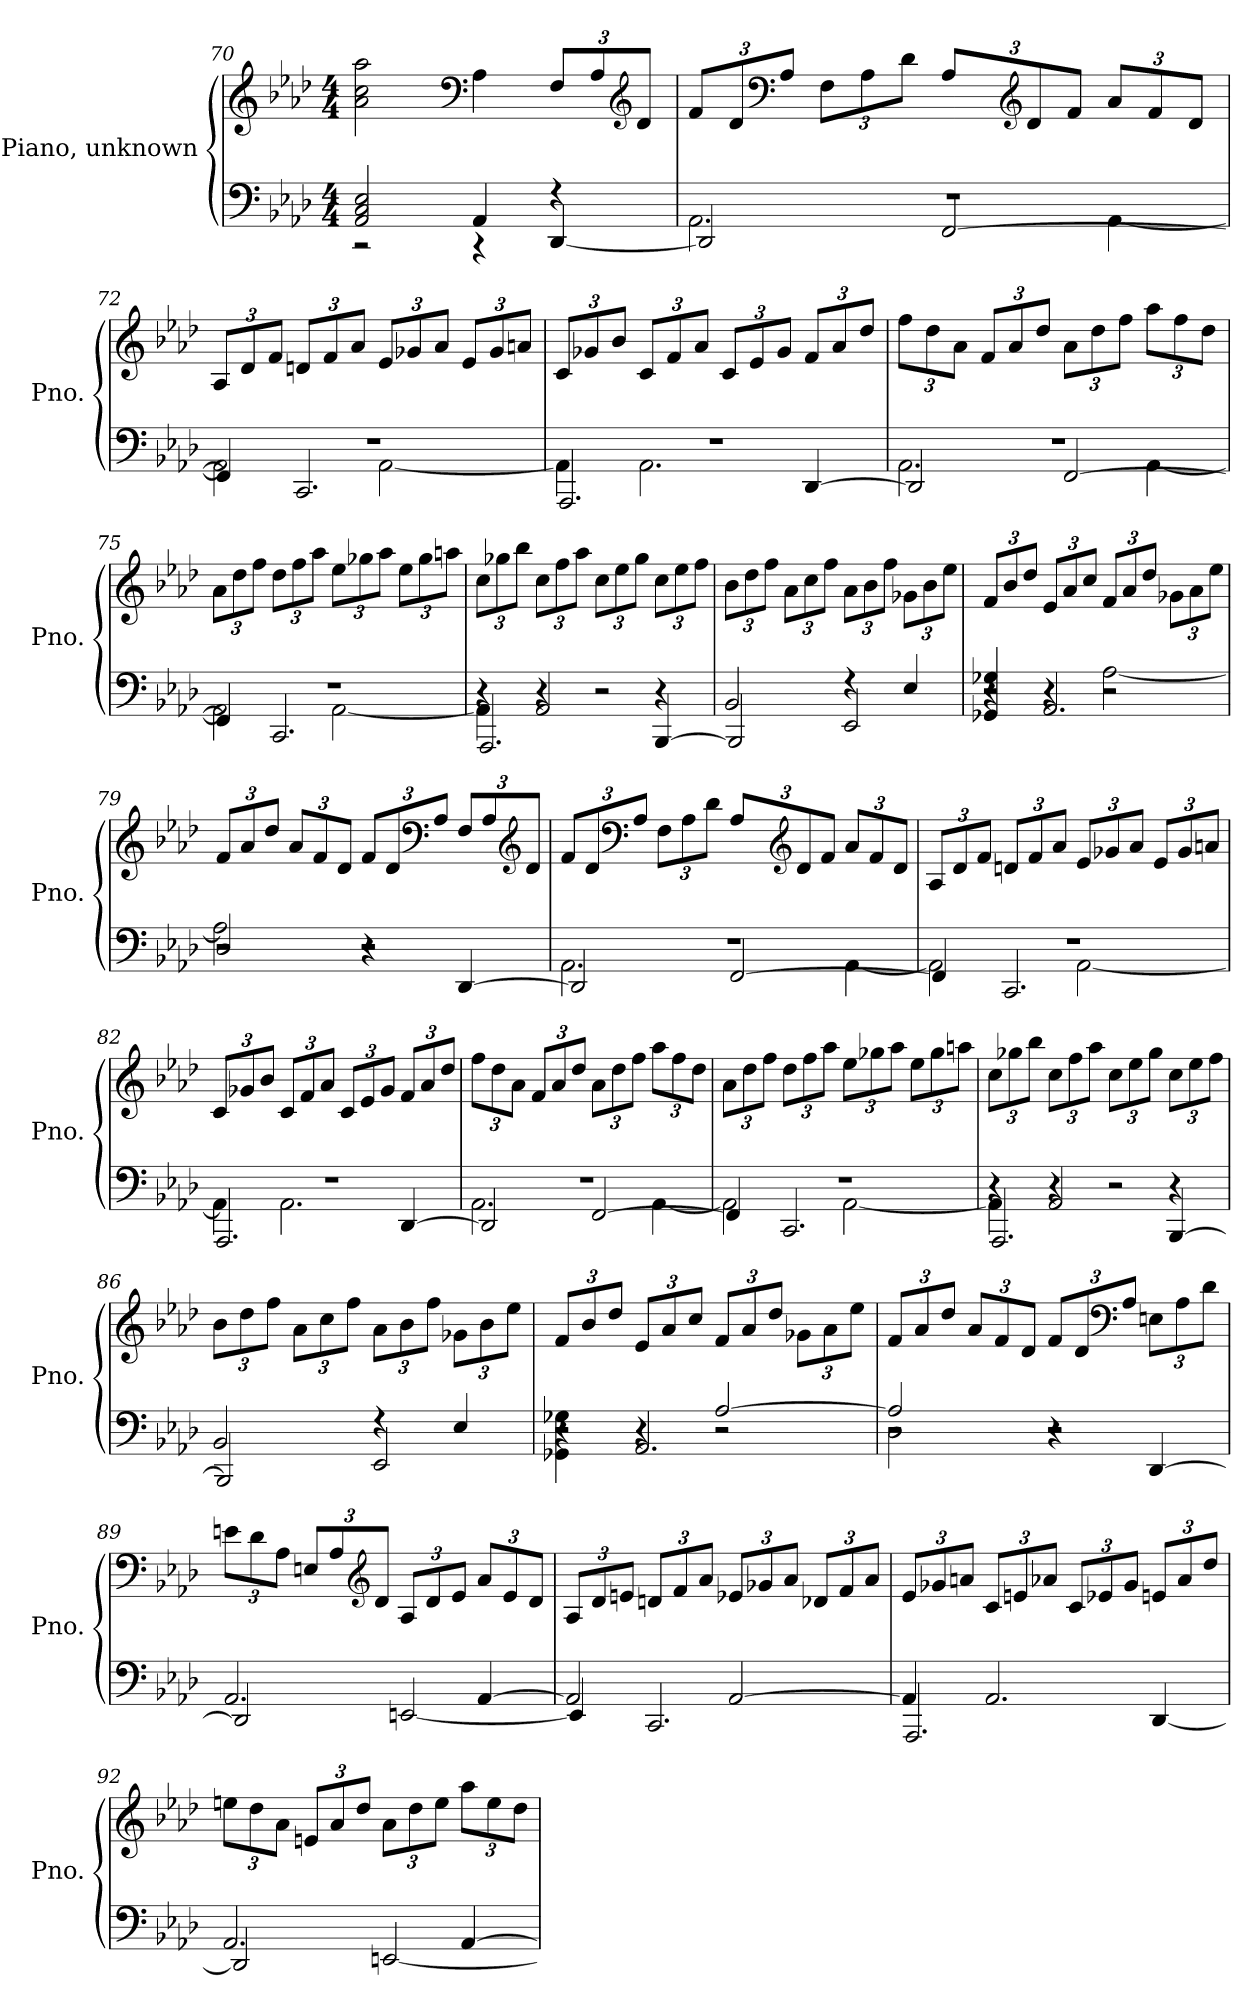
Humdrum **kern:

**kern	**kern
*part1	*part1
*staff2	*staff1
*I"Piano, unknown	*
*I'Pno.	*
*clefF4	*clefG2
*k[b-e-a-d-]	*k[b-e-a-d-]
*M4/4	*M4/4
=70	=70
*^	*
2AA-/ 2C/ 2E-/	2r	2a-\ 2cc\ 2aa-\
*	*	*clefF4
4AA-/	4r	4A-\
*	*	*Xbrackettup
4r	[4DD-/	12F/L
.	.	12A-/
*	*	*clefG2
.	.	12d-/J
=71	=71	=71
*	*^	*
1r	2.AA-\	2DD-/]	12f/L
.	.	.	12d-/
*	*	*	*clefF4
.	.	.	12A-/J
.	.	.	12F\L
.	.	.	12A-\
.	.	.	12d-\J
.	.	[2FF/	12A-/L
*	*	*	*clefG2
.	.	.	12d-/
.	.	.	12f/J
.	[4AA-\	.	12a-/L
.	.	.	12f/
.	.	.	12d-/J
!!LO:LB:g=z
=72	=72	=72	=72
1r	2AA-\]	4FF/]	12A-/L
.	.	.	12d-/
.	.	.	12f/J
.	.	2.CC/	12dn/L
.	.	.	12f/
.	.	.	12a-/J
.	[2AA-\	.	12e-/L
.	.	.	12g-X/
.	.	.	12a-/J
.	.	.	12e-/L
.	.	.	12g-/
.	.	.	12an/J
=73	=73	=73	=73
1r	4AA-\]	2.AAA-/	12c/L
.	.	.	12g-X/
.	.	.	12b-/J
.	2.AA-\	.	12c/L
.	.	.	12f/
.	.	.	12a-/J
.	.	.	12c/L
.	.	.	12e-/
.	.	.	12g-/J
.	.	[4DD-/	12f/L
.	.	.	12a-/
.	.	.	12dd-/J
=74	=74	=74	=74
1r	2.AA-\	2DD-/]	12ff\L
.	.	.	12dd-\
.	.	.	12a-\J
.	.	.	12f/L
.	.	.	12a-/
.	.	.	12dd-/J
.	.	[2FF/	12a-\L
.	.	.	12dd-\
.	.	.	12ff\J
.	[4AA-\	.	12aa-\L
.	.	.	12ff\
.	.	.	12dd-\J
!!LO:LB:g=z
=75	=75	=75	=75
1r	2AA-\]	4FF/]	12a-\L
.	.	.	12dd-\
.	.	.	12ff\J
.	.	2.CC/	12dd-\L
.	.	.	12ff\
.	.	.	12aa-\J
.	[2AA-\	.	12ee-\L
.	.	.	12gg-X\
.	.	.	12aa-\J
.	.	.	12ee-\L
.	.	.	12gg-\
.	.	.	12aan\J
=76	=76	=76	=76
4r	4AA-\]	2.AAA-/	12cc\L
.	.	.	12gg-X\
.	.	.	12bb-\J
2AA-/	4r	.	12cc\L
.	.	.	12ff\
.	.	.	12aa-\J
.	2r	.	12cc\L
.	.	.	12ee-\
.	.	.	12gg-\J
4r	.	[4BBB-/	12cc\L
.	.	.	12ee-\
.	.	.	12ff\J
*	*v	*v	*
=77	=77	=77
2BB-/	2BBB-/]	12b-\L
.	.	12dd-\
.	.	12ff\J
.	.	12a-\L
.	.	12cc\
.	.	12ff\J
4r	2EE-/	12a-\L
.	.	12b-\
.	.	12ff\J
4E-/	.	12g-X\L
.	.	12b-\
.	.	12ee-\J
!!LO:LB:g=z
=78	=78	=78
*	*^	*
4GG-X/ 4G-X/	2r	4r	12f/L
.	.	.	12b-/
.	.	.	12dd-/J
4r	.	2.AA-/	12e-/L
.	.	.	12a-/
.	.	.	12cc/J
2r	[2A-\	.	12f/L
.	.	.	12a-/
.	.	.	12dd-/J
.	.	.	12g-X\L
.	.	.	12a-\
.	.	.	12ee-\J
=79	=79	=79	=79
2D-/	2A-\]	2r	12f/L
.	.	.	12a-/
.	.	.	12dd-/J
.	.	.	12a-/L
.	.	.	12f/
.	.	.	12d-/J
2r	2r	4r	12f/L
.	.	.	12d-/
*	*	*	*clefF4
.	.	.	12A-/J
.	.	[4DD-/	12F/L
.	.	.	12A-/
*	*	*	*clefG2
.	.	.	12d-/J
=80	=80	=80	=80
1r	2.AA-\	2DD-/]	12f/L
.	.	.	12d-/
*	*	*	*clefF4
.	.	.	12A-/J
.	.	.	12F\L
.	.	.	12A-\
.	.	.	12d-\J
.	.	[2FF/	12A-/L
*	*	*	*clefG2
.	.	.	12d-/
.	.	.	12f/J
.	[4AA-\	.	12a-/L
.	.	.	12f/
.	.	.	12d-/J
!!LO:LB:g=z
=81	=81	=81	=81
1r	2AA-\]	4FF/]	12A-/L
.	.	.	12d-/
.	.	.	12f/J
.	.	2.CC/	12dn/L
.	.	.	12f/
.	.	.	12a-/J
.	[2AA-\	.	12e-/L
.	.	.	12g-X/
.	.	.	12a-/J
.	.	.	12e-/L
.	.	.	12g-/
.	.	.	12an/J
=82	=82	=82	=82
1r	4AA-\]	2.AAA-/	12c/L
.	.	.	12g-X/
.	.	.	12b-/J
.	2.AA-\	.	12c/L
.	.	.	12f/
.	.	.	12a-/J
.	.	.	12c/L
.	.	.	12e-/
.	.	.	12g-/J
.	.	[4DD-/	12f/L
.	.	.	12a-/
.	.	.	12dd-/J
=83	=83	=83	=83
1r	2.AA-\	2DD-/]	12ff\L
.	.	.	12dd-\
.	.	.	12a-\J
.	.	.	12f/L
.	.	.	12a-/
.	.	.	12dd-/J
.	.	[2FF/	12a-\L
.	.	.	12dd-\
.	.	.	12ff\J
.	[4AA-\	.	12aa-\L
.	.	.	12ff\
.	.	.	12dd-\J
!!LO:PB:g=z
=84	=84	=84	=84
1r	2AA-\]	4FF/]	12a-\L
.	.	.	12dd-\
.	.	.	12ff\J
.	.	2.CC/	12dd-\L
.	.	.	12ff\
.	.	.	12aa-\J
.	[2AA-\	.	12ee-\L
.	.	.	12gg-X\
.	.	.	12aa-\J
.	.	.	12ee-\L
.	.	.	12gg-\
.	.	.	12aan\J
=85	=85	=85	=85
4r	4AA-\]	2.AAA-/	12cc\L
.	.	.	12gg-X\
.	.	.	12bb-\J
2AA-/	4r	.	12cc\L
.	.	.	12ff\
.	.	.	12aa-\J
.	2r	.	12cc\L
.	.	.	12ee-\
.	.	.	12gg-\J
4r	.	[4BBB-/	12cc\L
.	.	.	12ee-\
.	.	.	12ff\J
*	*v	*v	*
=86	=86	=86
2BB-/	2BBB-/]	12b-\L
.	.	12dd-\
.	.	12ff\J
.	.	12a-\L
.	.	12cc\
.	.	12ff\J
4r	2EE-/	12a-\L
.	.	12b-\
.	.	12ff\J
4E-/	.	12g-X\L
.	.	12b-\
.	.	12ee-\J
!!LO:LB:g=z
=87	=87	=87
*	*^	*
2r	4GG-X\ 4G-X\	4r	12f/L
.	.	.	12b-/
.	.	.	12dd-/J
.	4r	2.AA-/	12e-/L
.	.	.	12a-/
.	.	.	12cc/J
[2A-/	2r	.	12f/L
.	.	.	12a-/
.	.	.	12dd-/J
.	.	.	12g-X\L
.	.	.	12a-\
.	.	.	12ee-\J
=88	=88	=88	=88
2A-/]	2D-\	2r	12f/L
.	.	.	12a-/
.	.	.	12dd-/J
.	.	.	12a-/L
.	.	.	12f/
.	.	.	12d-/J
2r	2r	4r	12f/L
.	.	.	12d-/
*	*	*	*clefF4
.	.	.	12A-/J
.	.	[4DD-/	12En\L
.	.	.	12A-\
.	.	.	12d-\J
*	*v	*v	*
=89	=89	=89
2.AA-/	2DD-/]	12en\L
.	.	12d-\
.	.	12A-\J
.	.	12En/L
.	.	12A-/
*	*	*clefG2
.	.	12d-/J
.	[2EEn/	12A-/L
.	.	12d-/
.	.	12e/J
[4AA-/	.	12a-/L
.	.	12e/
.	.	12d-/J
!!LO:LB:g=z
=90	=90	=90
2AA-/]	4EE/]	12A-/L
.	.	12d-/
.	.	12en/J
.	2.CC/	12dn/L
.	.	12f/
.	.	12a-/J
[2AA-/	.	12e-X/L
.	.	12g-X/
.	.	12a-/J
.	.	12d-X/L
.	.	12f/
.	.	12a-/J
=91	=91	=91
4AA-/]	2.AAA-/	12e-/L
.	.	12g-X/
.	.	12an/J
2.AA-/	.	12c/L
.	.	12en/
.	.	12a-X/J
.	.	12c/L
.	.	12e-X/
.	.	12g-/J
.	[4DD-/	12en/L
.	.	12a-/
.	.	12dd-/J
=92	=92	=92
2.AA-/	2DD-/]	12een\L
.	.	12dd-\
.	.	12a-\J
.	.	12en/L
.	.	12a-/
.	.	12dd-/J
.	[2EEn/	12a-\L
.	.	12dd-\
.	.	12ee\J
[4AA-/	.	12aa-\L
.	.	12ee\
.	.	12dd-\J
*v	*v	*
=	=
*-	*-
